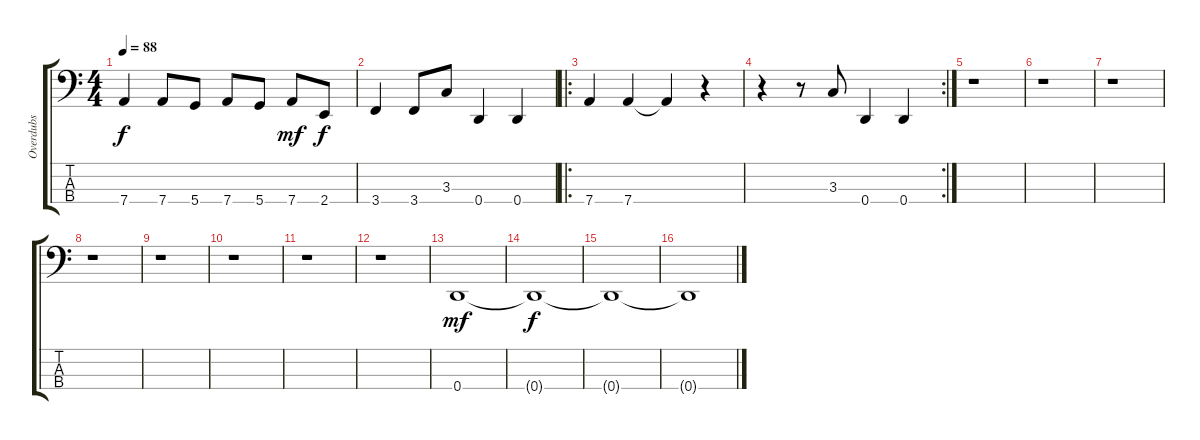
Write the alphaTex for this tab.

\track ("Overdubs" "Overdubs") {instrument fretlessbass}
\staff {score tabs}
\tuning (G2 D2 A1 D1) {hide}
\ts (4 4)
\tempo 88
\clef f4
\ks c
7.4.4{dy f} 7.4.8 5.4.8 7.4.8 5.4.8 7.4.8{dy mf} 2.4.8{dy f} |
3.4.4 3.4.8 3.3.8 0.4.4 0.4.4 |
\ro
7.4.4 7.4.4 7.4{t}.4 r.4 |
\rc 2
r.4 r.8 3.3.8 0.4.4 0.4.4 |
r.1 |
r.1 |
r.1 |
r.1 |
r.1 |
r.1 |
r.1 |
r.1 |
0.4.1{dy mf} |
0.4{t}.1{dy f} |
0.4{t}.1 |
0.4{t}.1
